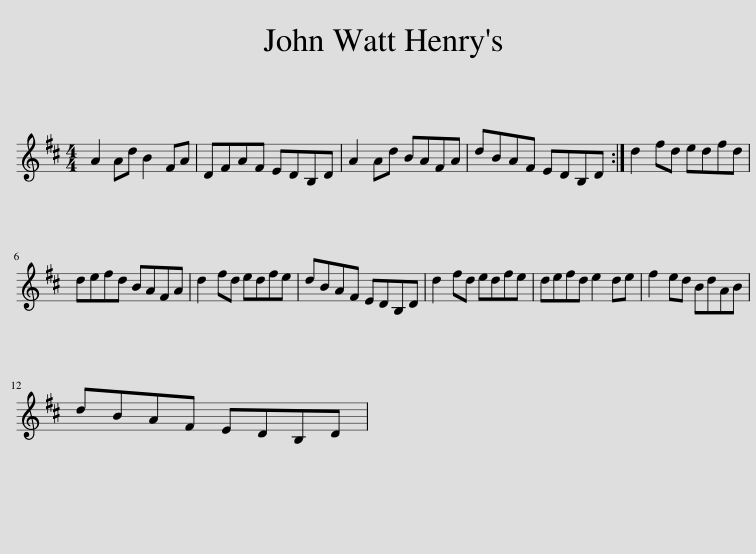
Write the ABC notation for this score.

X:1
L:1/8
M:4/4
I:linebreak $
K:D
V:1 treble
V:1
 A2 Ad B2 FA | DFAF EDB,D | A2 Ad BAFA | dBAF EDB,D :| d2 fd edfd |$ %5
 defd BAFA | d2 fd edfe | dBAF EDB,D | d2 fd edfe | defd e2 de | %10
 f2 ed BdAB |$ dBAF EDB,D | %12
